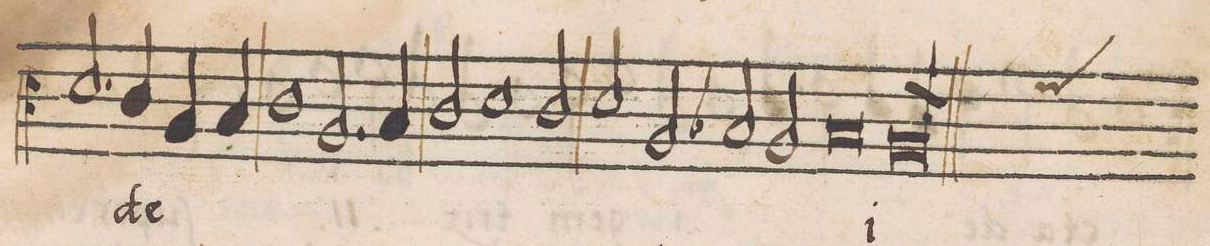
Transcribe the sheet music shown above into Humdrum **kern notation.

**kern	**text	**text
*I"CANTVS	*	*
*clefC3	*	*
*k[]	*	*
*met(C|)	*	*
*M2/1	*	*
2.d/	de-	.
4c/	.	.
4A/	.	.
4Bny/	.	.
=57-	=57-	=57-
1c	.	.
2.A/	.	.
4B/	.	.
=58-	=58-	=58-
2c/	.	.
1d	.	.
2c/	.	.
=59-	=59-	=59-
2d/	.	.
2A/	.	.
2B-X/	.	.
2A/	.	.
=60-	=60-	=60-
0B-y	.	.
=61-	=61-	=61-
*custos:f	*	*
0A;>l	-i	.
=62||	=62||	=62||
*-	*-	*-
